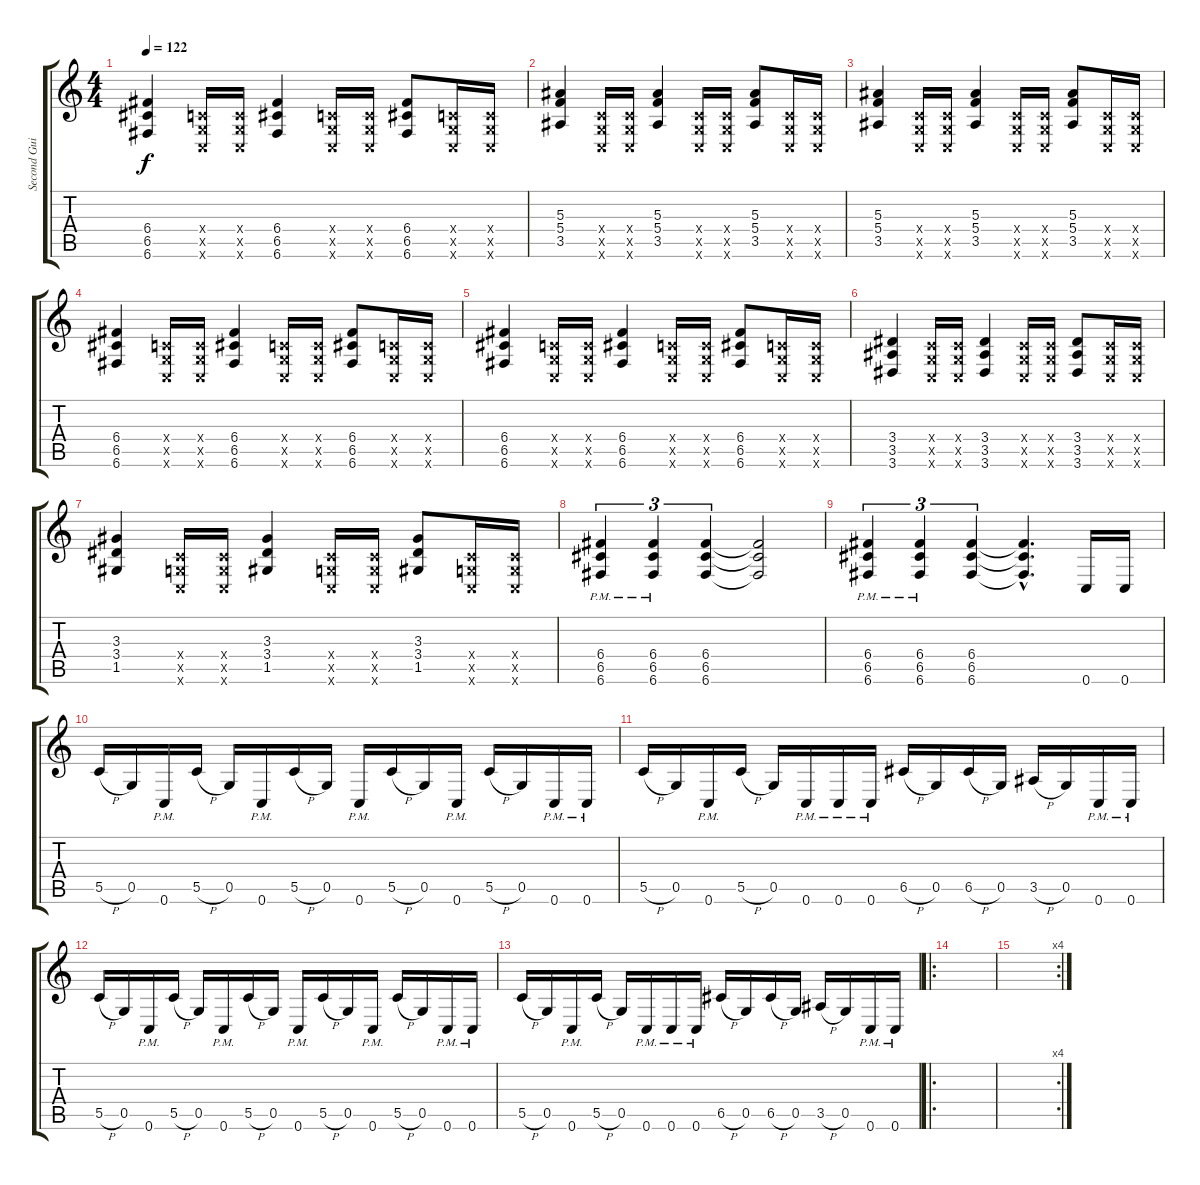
\track ("Second Guitar" "Second Gui") {instrument overdrivenguitar}
\staff {score tabs}
\tuning (D4 A3 F3 C3 G2 C2) {hide}
\ts (4 4)
\tempo 122
\clef g2
\ks c
(6.4 6.5 6.6).4{dy f} (0.4{x} 0.5{x} 0.6{x}).16 (0.4{x} 0.5{x} 0.6{x}).16 (6.4 6.5 6.6).4 (0.4{x} 0.5{x} 0.6{x}).16 (0.4{x} 0.5{x} 0.6{x}).16 (6.4 6.5 6.6).8 (0.4{x} 0.5{x} 0.6{x}).16 (0.4{x} 0.5{x} 0.6{x}).16 |
(5.3 5.4 3.5).4 (0.4{x} 0.5{x} 0.6{x}).16 (0.4{x} 0.5{x} 0.6{x}).16 (5.3 5.4 3.5).4 (0.4{x} 0.5{x} 0.6{x}).16 (0.4{x} 0.5{x} 0.6{x}).16 (5.3 5.4 3.5).8 (0.4{x} 0.5{x} 0.6{x}).16 (0.4{x} 0.5{x} 0.6{x}).16 |
(5.3 5.4 3.5).4 (0.4{x} 0.5{x} 0.6{x}).16 (0.4{x} 0.5{x} 0.6{x}).16 (5.3 5.4 3.5).4 (0.4{x} 0.5{x} 0.6{x}).16 (0.4{x} 0.5{x} 0.6{x}).16 (5.3 5.4 3.5).8 (0.4{x} 0.5{x} 0.6{x}).16 (0.4{x} 0.5{x} 0.6{x}).16 |
(6.4 6.5 6.6).4 (0.4{x} 0.5{x} 0.6{x}).16 (0.4{x} 0.5{x} 0.6{x}).16 (6.4 6.5 6.6).4 (0.4{x} 0.5{x} 0.6{x}).16 (0.4{x} 0.5{x} 0.6{x}).16 (6.4 6.5 6.6).8 (0.4{x} 0.5{x} 0.6{x}).16 (0.4{x} 0.5{x} 0.6{x}).16 |
(6.4 6.5 6.6).4 (0.4{x} 0.5{x} 0.6{x}).16 (0.4{x} 0.5{x} 0.6{x}).16 (6.4 6.5 6.6).4 (0.4{x} 0.5{x} 0.6{x}).16 (0.4{x} 0.5{x} 0.6{x}).16 (6.4 6.5 6.6).8 (0.4{x} 0.5{x} 0.6{x}).16 (0.4{x} 0.5{x} 0.6{x}).16 |
(3.4 3.5 3.6).4 (0.4{x} 0.5{x} 0.6{x}).16 (0.4{x} 0.5{x} 0.6{x}).16 (3.4 3.5 3.6).4 (0.4{x} 0.5{x} 0.6{x}).16 (0.4{x} 0.5{x} 0.6{x}).16 (3.4 3.5 3.6).8 (0.4{x} 0.5{x} 0.6{x}).16 (0.4{x} 0.5{x} 0.6{x}).16 |
(3.3 3.4 1.5).4 (0.4{x} 0.5{x} 0.6{x}).16 (0.4{x} 0.5{x} 0.6{x}).16 (3.3 3.4 1.5).4 (0.4{x} 0.5{x} 0.6{x}).16 (0.4{x} 0.5{x} 0.6{x}).16 (3.3 3.4 1.5).8 (0.4{x} 0.5{x} 0.6{x}).16 (0.4{x} 0.5{x} 0.6{x}).16 |
(6.4{pm} 6.5{pm} 6.6{pm}).4{tu (3 2)} (6.4{pm} 6.5 6.6).4{tu (3 2)} (6.4 6.5 6.6).4{tu (3 2)} (6.4{t} 6.5{t} 6.6{t}).2 |
(6.4 6.5 6.6{pm}).4{tu (3 2)} (6.4 6.5 6.6{pm}).4{tu (3 2)} (6.4 6.5 6.6).4{tu (3 2)} (6.4{hac t} 6.5{hac t} 6.6{hac t}).4{d} 0.6.16 0.6.16 |
5.5{h}.16 0.5.16 0.6{pm}.16 5.5{h}.16 0.5.16 0.6{pm}.16 5.5{h}.16 0.5.16 0.6{pm}.16 5.5{h}.16 0.5.16 0.6{pm}.16 5.5{h}.16 0.5.16 0.6{pm}.16 0.6{pm}.16 |
5.5{h}.16 0.5.16 0.6{pm}.16 5.5{h}.16 0.5.16 0.6{pm}.16 0.6{pm}.16 0.6{pm}.16 6.5{h}.16 0.5.16 6.5{h}.16 0.5.16 3.5{h}.16 0.5.16 0.6{pm}.16 0.6{pm}.16 |
5.5{h}.16 0.5.16 0.6{pm}.16 5.5{h}.16 0.5.16 0.6{pm}.16 5.5{h}.16 0.5.16 0.6{pm}.16 5.5{h}.16 0.5.16 0.6{pm}.16 5.5{h}.16 0.5.16 0.6{pm}.16 0.6{pm}.16 |
5.5{h}.16 0.5.16 0.6{pm}.16 5.5{h}.16 0.5.16 0.6{pm}.16 0.6{pm}.16 0.6{pm}.16 6.5{h}.16 0.5.16 6.5{h}.16 0.5.16 3.5{h}.16 0.5.16 0.6{pm}.16 0.6{pm}.16 |
\ro
|
\rc 4
